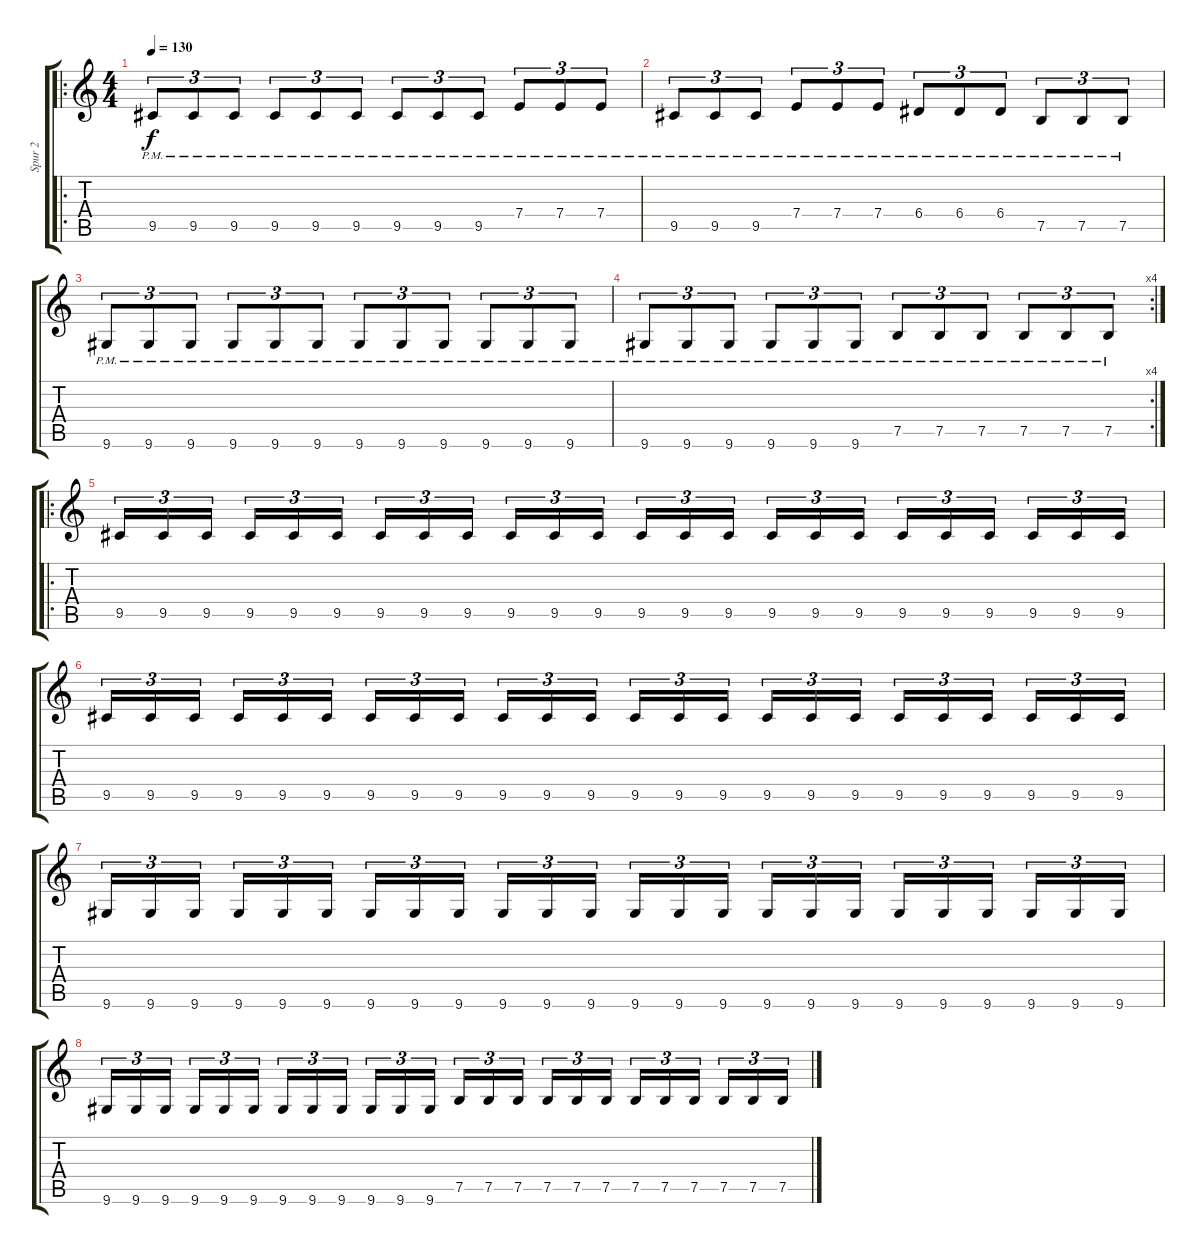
\track ("Spur 2" "Spur 2") {instrument distortionguitar}
\staff {score tabs}
\tuning (B3 Gb3 D3 A2 E2 B1) {hide}
\ro
\ts (4 4)
\tempo 130
\clef g2
\ks c
9.5{pm}.8{tu (3 2) dy f instrument distortionguitar} 9.5{pm}.8{tu (3 2)} 9.5{pm}.8{tu (3 2)} 9.5{pm}.8{tu (3 2)} 9.5{pm}.8{tu (3 2)} 9.5{pm}.8{tu (3 2)} 9.5{pm}.8{tu (3 2)} 9.5{pm}.8{tu (3 2)} 9.5{pm}.8{tu (3 2)} 7.4{pm}.8{tu (3 2)} 7.4{pm}.8{tu (3 2)} 7.4{pm}.8{tu (3 2)} |
9.5{pm}.8{tu (3 2)} 9.5{pm}.8{tu (3 2)} 9.5{pm}.8{tu (3 2)} 7.4{pm}.8{tu (3 2)} 7.4{pm}.8{tu (3 2)} 7.4{pm}.8{tu (3 2)} 6.4{pm}.8{tu (3 2)} 6.4{pm}.8{tu (3 2)} 6.4{pm}.8{tu (3 2)} 7.5{pm}.8{tu (3 2)} 7.5{pm}.8{tu (3 2)} 7.5{pm}.8{tu (3 2)} |
9.6{pm}.8{tu (3 2)} 9.6{pm}.8{tu (3 2)} 9.6{pm}.8{tu (3 2)} 9.6{pm}.8{tu (3 2)} 9.6{pm}.8{tu (3 2)} 9.6{pm}.8{tu (3 2)} 9.6{pm}.8{tu (3 2)} 9.6{pm}.8{tu (3 2)} 9.6{pm}.8{tu (3 2)} 9.6{pm}.8{tu (3 2)} 9.6{pm}.8{tu (3 2)} 9.6{pm}.8{tu (3 2)} |
\rc 4
9.6{pm}.8{tu (3 2)} 9.6{pm}.8{tu (3 2)} 9.6{pm}.8{tu (3 2)} 9.6{pm}.8{tu (3 2)} 9.6{pm}.8{tu (3 2)} 9.6{pm}.8{tu (3 2)} 7.5{pm}.8{tu (3 2)} 7.5{pm}.8{tu (3 2)} 7.5{pm}.8{tu (3 2)} 7.5{pm}.8{tu (3 2)} 7.5{pm}.8{tu (3 2)} 7.5{pm}.8{tu (3 2)} |
\ro
9.5.16{tu (3 2)} 9.5.16{tu (3 2)} 9.5.16{tu (3 2)} 9.5.16{tu (3 2)} 9.5.16{tu (3 2)} 9.5.16{tu (3 2)} 9.5.16{tu (3 2)} 9.5.16{tu (3 2)} 9.5.16{tu (3 2)} 9.5.16{tu (3 2)} 9.5.16{tu (3 2)} 9.5.16{tu (3 2)} 9.5.16{tu (3 2)} 9.5.16{tu (3 2)} 9.5.16{tu (3 2)} 9.5.16{tu (3 2)} 9.5.16{tu (3 2)} 9.5.16{tu (3 2)} 9.5.16{tu (3 2)} 9.5.16{tu (3 2)} 9.5.16{tu (3 2)} 9.5.16{tu (3 2)} 9.5.16{tu (3 2)} 9.5.16{tu (3 2)} |
9.5.16{tu (3 2)} 9.5.16{tu (3 2)} 9.5.16{tu (3 2)} 9.5.16{tu (3 2)} 9.5.16{tu (3 2)} 9.5.16{tu (3 2)} 9.5.16{tu (3 2)} 9.5.16{tu (3 2)} 9.5.16{tu (3 2)} 9.5.16{tu (3 2)} 9.5.16{tu (3 2)} 9.5.16{tu (3 2)} 9.5.16{tu (3 2)} 9.5.16{tu (3 2)} 9.5.16{tu (3 2)} 9.5.16{tu (3 2)} 9.5.16{tu (3 2)} 9.5.16{tu (3 2)} 9.5.16{tu (3 2)} 9.5.16{tu (3 2)} 9.5.16{tu (3 2)} 9.5.16{tu (3 2)} 9.5.16{tu (3 2)} 9.5.16{tu (3 2)} |
9.6.16{tu (3 2)} 9.6.16{tu (3 2)} 9.6.16{tu (3 2)} 9.6.16{tu (3 2)} 9.6.16{tu (3 2)} 9.6.16{tu (3 2)} 9.6.16{tu (3 2)} 9.6.16{tu (3 2)} 9.6.16{tu (3 2)} 9.6.16{tu (3 2)} 9.6.16{tu (3 2)} 9.6.16{tu (3 2)} 9.6.16{tu (3 2)} 9.6.16{tu (3 2)} 9.6.16{tu (3 2)} 9.6.16{tu (3 2)} 9.6.16{tu (3 2)} 9.6.16{tu (3 2)} 9.6.16{tu (3 2)} 9.6.16{tu (3 2)} 9.6.16{tu (3 2)} 9.6.16{tu (3 2)} 9.6.16{tu (3 2)} 9.6.16{tu (3 2)} |
9.6.16{tu (3 2)} 9.6.16{tu (3 2)} 9.6.16{tu (3 2)} 9.6.16{tu (3 2)} 9.6.16{tu (3 2)} 9.6.16{tu (3 2)} 9.6.16{tu (3 2)} 9.6.16{tu (3 2)} 9.6.16{tu (3 2)} 9.6.16{tu (3 2)} 9.6.16{tu (3 2)} 9.6.16{tu (3 2)} 7.5.16{tu (3 2)} 7.5.16{tu (3 2)} 7.5.16{tu (3 2)} 7.5.16{tu (3 2)} 7.5.16{tu (3 2)} 7.5.16{tu (3 2)} 7.5.16{tu (3 2)} 7.5.16{tu (3 2)} 7.5.16{tu (3 2)} 7.5.16{tu (3 2)} 7.5.16{tu (3 2)} 7.5.16{tu (3 2)}
